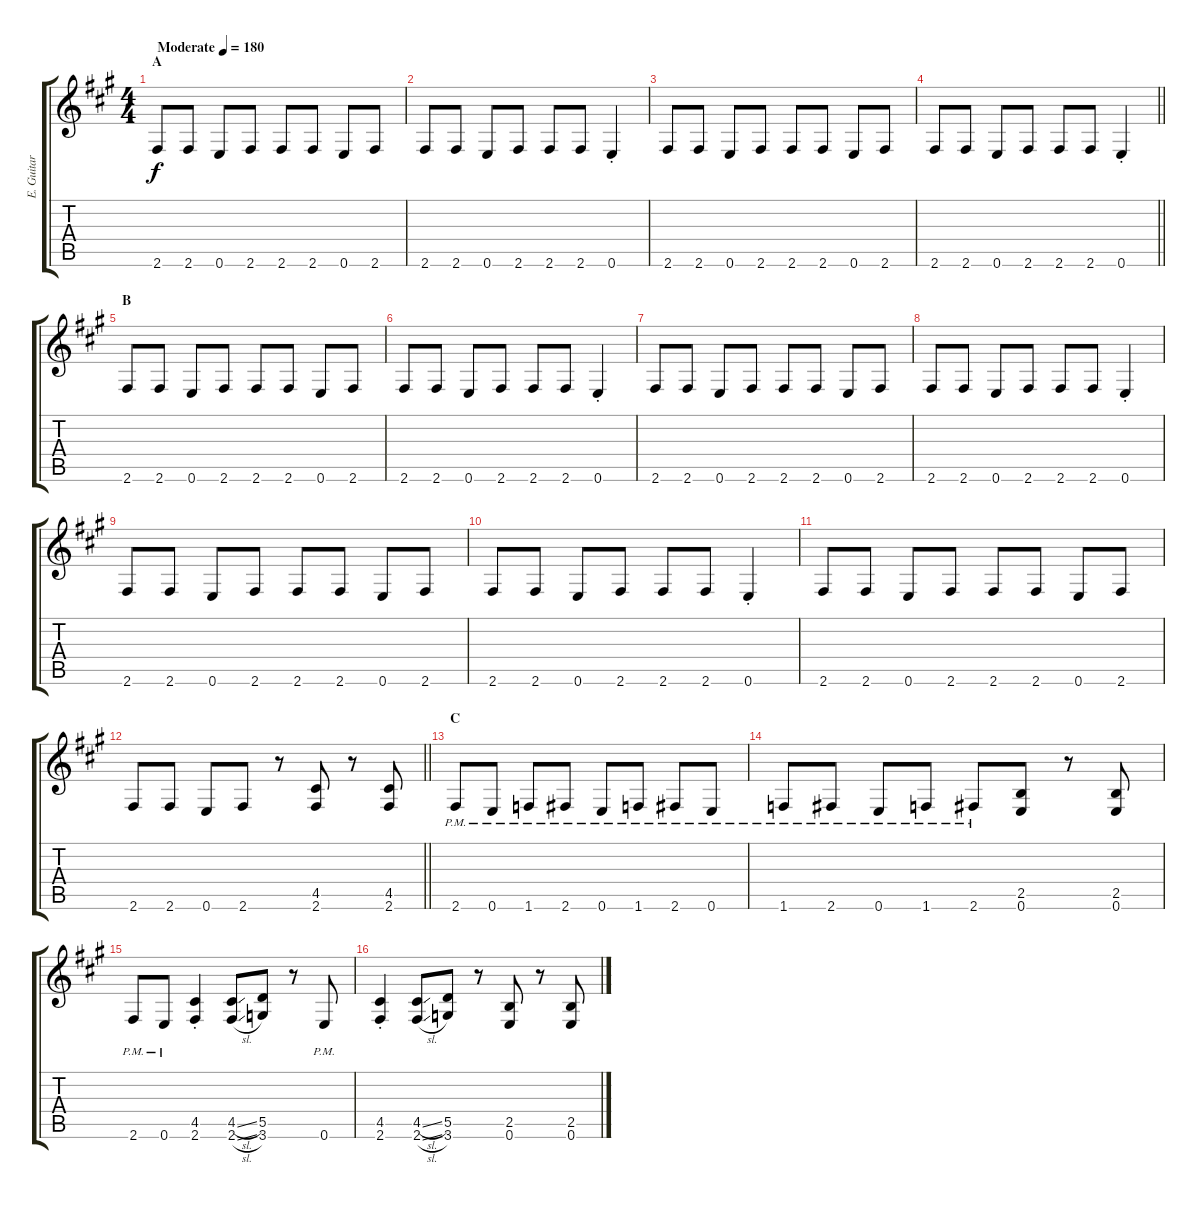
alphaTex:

\track ("E. Guitar II" "E. Guitar ") {instrument overdrivenguitar}
\staff {score tabs}
\tuning (E4 B3 G3 D3 A2 E2) {hide}
\ts (4 4)
\section ("" "A")
\tempo (180 "Moderate")
\clef g2
\ks a
2.6.8{dy f instrument overdrivenguitar} 2.6.8 0.6.8 2.6.8 2.6.8 2.6.8 0.6.8 2.6.8 |
2.6.8 2.6.8 0.6.8 2.6.8 2.6.8 2.6.8 0.6{st}.4 |
2.6.8 2.6.8 0.6.8 2.6.8 2.6.8 2.6.8 0.6.8 2.6.8 |
\barLineRight lightlight
2.6.8 2.6.8 0.6.8 2.6.8 2.6.8 2.6.8 0.6{st}.4 |
\section ("" "B")
2.6.8 2.6.8 0.6.8 2.6.8 2.6.8 2.6.8 0.6.8 2.6.8 |
2.6.8 2.6.8 0.6.8 2.6.8 2.6.8 2.6.8 0.6{st}.4 |
2.6.8 2.6.8 0.6.8 2.6.8 2.6.8 2.6.8 0.6.8 2.6.8 |
2.6.8 2.6.8 0.6.8 2.6.8 2.6.8 2.6.8 0.6{st}.4 |
2.6.8 2.6.8 0.6.8 2.6.8 2.6.8 2.6.8 0.6.8 2.6.8 |
2.6.8 2.6.8 0.6.8 2.6.8 2.6.8 2.6.8 0.6{st}.4 |
2.6.8 2.6.8 0.6.8 2.6.8 2.6.8 2.6.8 0.6.8 2.6.8 |
\barLineRight lightlight
2.6.8 2.6.8 0.6.8 2.6.8 r.8 (4.5 2.6).8 r.8 (4.5 2.6).8 |
\section ("" "C")
2.6{pm}.8 0.6{pm}.8 1.6{pm}.8 2.6{pm}.8 0.6{pm}.8 1.6{pm}.8 2.6{pm}.8 0.6{pm}.8 |
1.6{pm}.8 2.6{pm}.8 0.6{pm}.8 1.6{pm}.8 2.6{pm}.8 (2.5 0.6).8 r.8 (2.5 0.6).8 |
2.6{pm}.8 0.6{pm}.8 (4.5{st} 2.6{st}).4 (4.5{sl} 2.6{sl}).8 (5.5 3.6).8 r.8 0.6{pm}.8 |
(4.5{st} 2.6{st}).4 (4.5{sl} 2.6{sl}).8 (5.5 3.6).8 r.8 (2.5 0.6).8 r.8 (2.5 0.6).8
